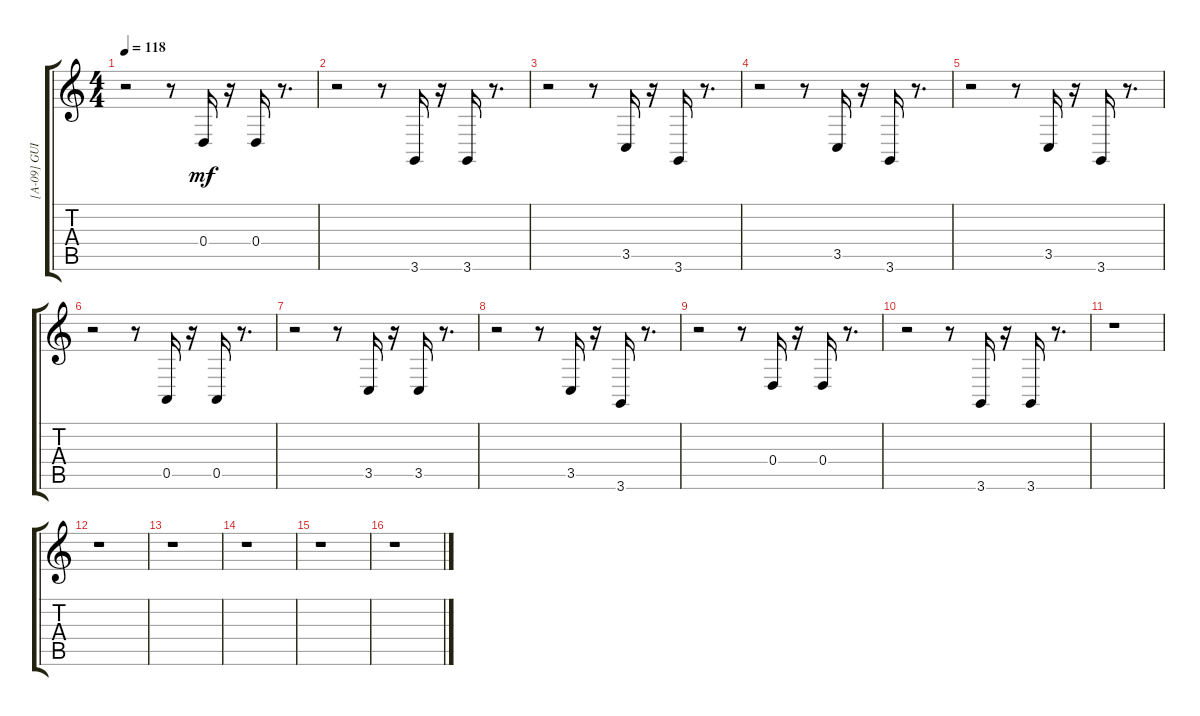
\track ("[A-09] GUITER" "[A-09] GUI") {instrument clavinet}
\staff {score tabs}
\tuning (E4 B3 G3 D3 A2 E2) {hide}
\ts (4 4)
\tempo 118
\clef g2
\ks c
r.2{dy mf} r.8 0.4.16{balance 4} r.16 0.4.16{balance 12} r.8{d} |
r.2 r.8 3.6.16{balance 4} r.16 3.6.16{balance 12} r.8{d} |
r.2 r.8 3.5.16{balance 4} r.16 3.6.16{balance 12} r.8{d} |
r.2 r.8 3.5.16{balance 4} r.16 3.6.16{balance 12} r.8{d} |
r.2 r.8 3.5.16{balance 4} r.16 3.6.16{balance 12} r.8{d} |
r.2 r.8 0.5.16{balance 4} r.16 0.5.16{balance 12} r.8{d} |
r.2 r.8 3.5.16{balance 4} r.16 3.5.16{balance 12} r.8{d} |
r.2 r.8 3.5.16{balance 4} r.16 3.6.16{balance 12} r.8{d} |
r.2 r.8 0.4.16{balance 4} r.16 0.4.16{balance 12} r.8{d} |
r.2 r.8 3.6.16{balance 4} r.16 3.6.16{balance 12} r.8{d} |
r.1 |
r.1 |
r.1 |
r.1 |
r.1 |
r.1
